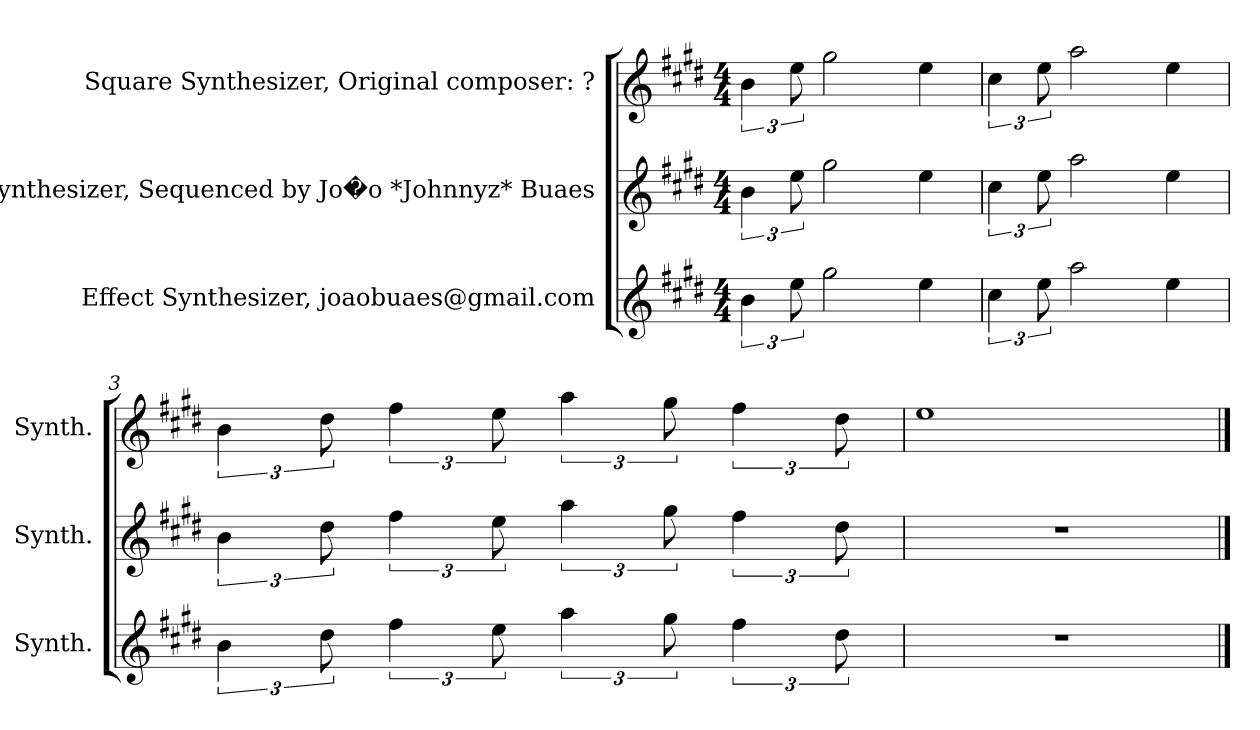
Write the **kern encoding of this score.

**kern	**kern	**kern
*part3	*part2	*part1
*staff3	*staff2	*staff1
*I"Effect Synthesizer, joaobuaes@gmail.com	*I"Square Synthesizer, Sequenced by Jo�o *Johnnyz* Buaes	*I"Square Synthesizer, Original composer: ?
*I'Synth.	*I'Synth.	*I'Synth.
*clefG2	*clefG2	*clefG2
*k[f#c#g#d#]	*k[f#c#g#d#]	*k[f#c#g#d#]
*M4/4	*M4/4	*M4/4
*MM160	*MM160	*MM160
=1	=1	=1
6b\	6b\	6b\
12ee\	12ee\	12ee\
2gg#\	2gg#\	2gg#\
4ee\	4ee\	4ee\
=2	=2	=2
6cc#\	6cc#\	6cc#\
12ee\	12ee\	12ee\
2aa\	2aa\	2aa\
4ee\	4ee\	4ee\
=3	=3	=3
6b\	6b\	6b\
12dd#\	12dd#\	12dd#\
6ff#\	6ff#\	6ff#\
12ee\	12ee\	12ee\
6aa\	6aa\	6aa\
12gg#\	12gg#\	12gg#\
6ff#\	6ff#\	6ff#\
12dd#\	12dd#\	12dd#\
!!LO:LB:g=z
=4	=4	=4
1r	1r	1ee
==	==	==
*-	*-	*-
